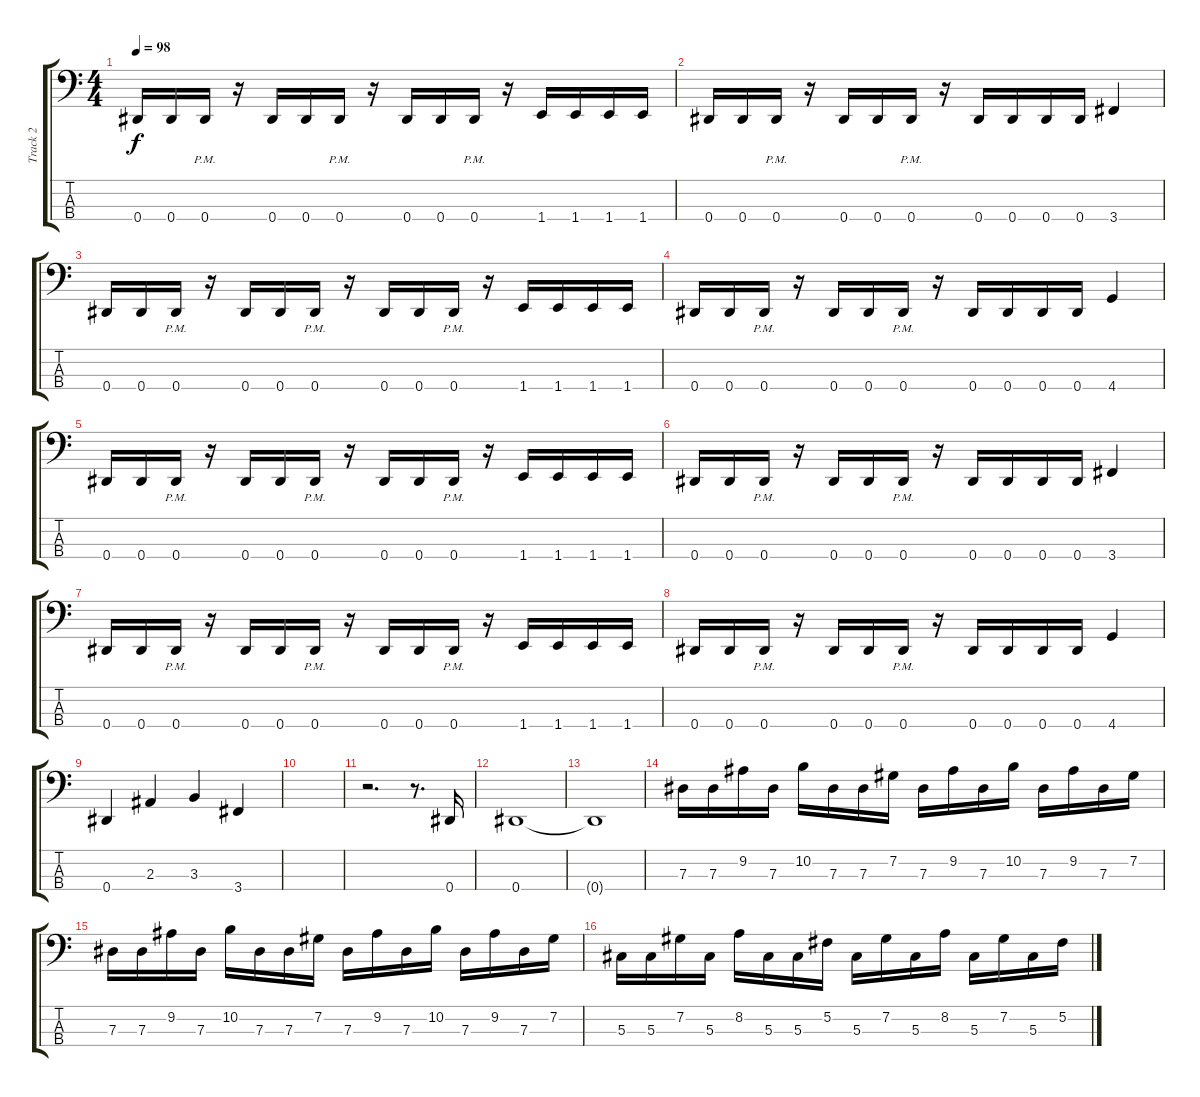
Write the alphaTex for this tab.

\track ("Track 2" "Track 2") {instrument electricbasspick}
\staff {score tabs}
\tuning (Gb2 Db2 Ab1 Eb1) {hide}
\ts (4 4)
\tempo 98
\clef f4
\ks c
0.4.16{dy f} 0.4.16 0.4{pm}.16 r.16 0.4.16 0.4.16 0.4{pm}.16 r.16 0.4.16 0.4.16 0.4{pm}.16 r.16 1.4.16 1.4.16 1.4.16 1.4.16 |
0.4.16 0.4.16 0.4{pm}.16 r.16 0.4.16 0.4.16 0.4{pm}.16 r.16 0.4.16 0.4.16 0.4.16 0.4.16 3.4.4 |
0.4.16 0.4.16 0.4{pm}.16 r.16 0.4.16 0.4.16 0.4{pm}.16 r.16 0.4.16 0.4.16 0.4{pm}.16 r.16 1.4.16 1.4.16 1.4.16 1.4.16 |
0.4.16 0.4.16 0.4{pm}.16 r.16 0.4.16 0.4.16 0.4{pm}.16 r.16 0.4.16 0.4.16 0.4.16 0.4.16 4.4.4 |
0.4.16 0.4.16 0.4{pm}.16 r.16 0.4.16 0.4.16 0.4{pm}.16 r.16 0.4.16 0.4.16 0.4{pm}.16 r.16 1.4.16 1.4.16 1.4.16 1.4.16 |
0.4.16 0.4.16 0.4{pm}.16 r.16 0.4.16 0.4.16 0.4{pm}.16 r.16 0.4.16 0.4.16 0.4.16 0.4.16 3.4.4 |
0.4.16 0.4.16 0.4{pm}.16 r.16 0.4.16 0.4.16 0.4{pm}.16 r.16 0.4.16 0.4.16 0.4{pm}.16 r.16 1.4.16 1.4.16 1.4.16 1.4.16 |
0.4.16 0.4.16 0.4{pm}.16 r.16 0.4.16 0.4.16 0.4{pm}.16 r.16 0.4.16 0.4.16 0.4.16 0.4.16 4.4.4 |
0.4.4 2.3.4 3.3.4 3.4.4 |
|
r.2{d} r.8{d} 0.4.16 |
0.4.1 |
0.4{t}.1 |
7.3.16 7.3.16 9.2.16 7.3.16 10.2.16 7.3.16 7.3.16 7.2.16 7.3.16 9.2.16 7.3.16 10.2.16 7.3.16 9.2.16 7.3.16 7.2.16 |
7.3.16 7.3.16 9.2.16 7.3.16 10.2.16 7.3.16 7.3.16 7.2.16 7.3.16 9.2.16 7.3.16 10.2.16 7.3.16 9.2.16 7.3.16 7.2.16 |
5.3.16 5.3.16 7.2.16 5.3.16 8.2.16 5.3.16 5.3.16 5.2.16 5.3.16 7.2.16 5.3.16 8.2.16 5.3.16 7.2.16 5.3.16 5.2.16
